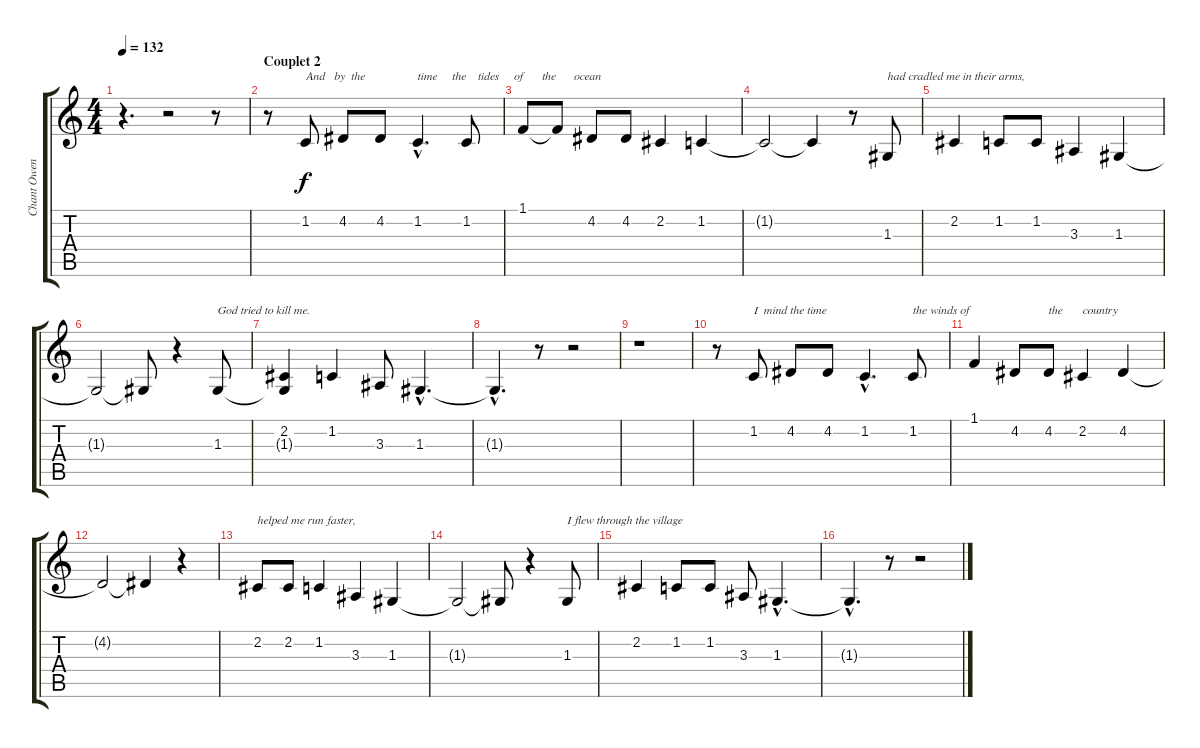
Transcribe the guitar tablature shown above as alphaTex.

\track ("Chant Owen" "Chant Owen") {instrument lead8bassandlead}
\staff {score tabs}
\tuning (E4 B3 G3 D3 A2 E2) {hide}
\ts (4 4)
\tempo 132
\clef g2
\ks c
r.4{d dy f} r.2 r.8 |
\section ("" "Couplet 2")
r.8 1.2.8{txt "And   by  the "} 4.2.8 4.2.8 1.2{hac}.4{d txt "time     the    tides     of      the      ocean"} 1.2.8 |
1.1.8 1.1{t}.8 4.2.8 4.2.8 2.2.4 1.2.4 |
1.2{t}.2 1.2{t}.4 r.8 1.3.8{txt "had cradled me in their arms,"} |
2.2.4 1.2.8 1.2.8 3.3.4 1.3.4 |
1.3{t}.2 1.3{t}.8 r.4 1.3.8{txt "God tried to kill me."} |
(2.2 1.3{t}).4 1.2.4 3.3.8 1.3{hac}.4{d} |
1.3{hac t}.4{d} r.8 r.2 |
r.1 |
r.8 1.2.8{txt "I  mind the time"} 4.2.8 4.2.8 1.2{hac}.4{d} 1.2.8{txt "the winds of"} |
1.1.4 4.2.8 4.2.8{txt "the"} 2.2.4{txt "country"} 4.2.4 |
4.2{t}.2 4.2{t}.4 r.4 |
2.2.8{txt "helped me run faster,"} 2.2.8 1.2.4 3.3.4 1.3.4 |
1.3{t}.2 1.3{t}.8 r.4 1.3.8{txt "I flew through the village"} |
2.2.4 1.2.8 1.2.8 3.3.8 1.3{hac}.4{d} |
1.3{hac t}.4{d} r.8 r.2
